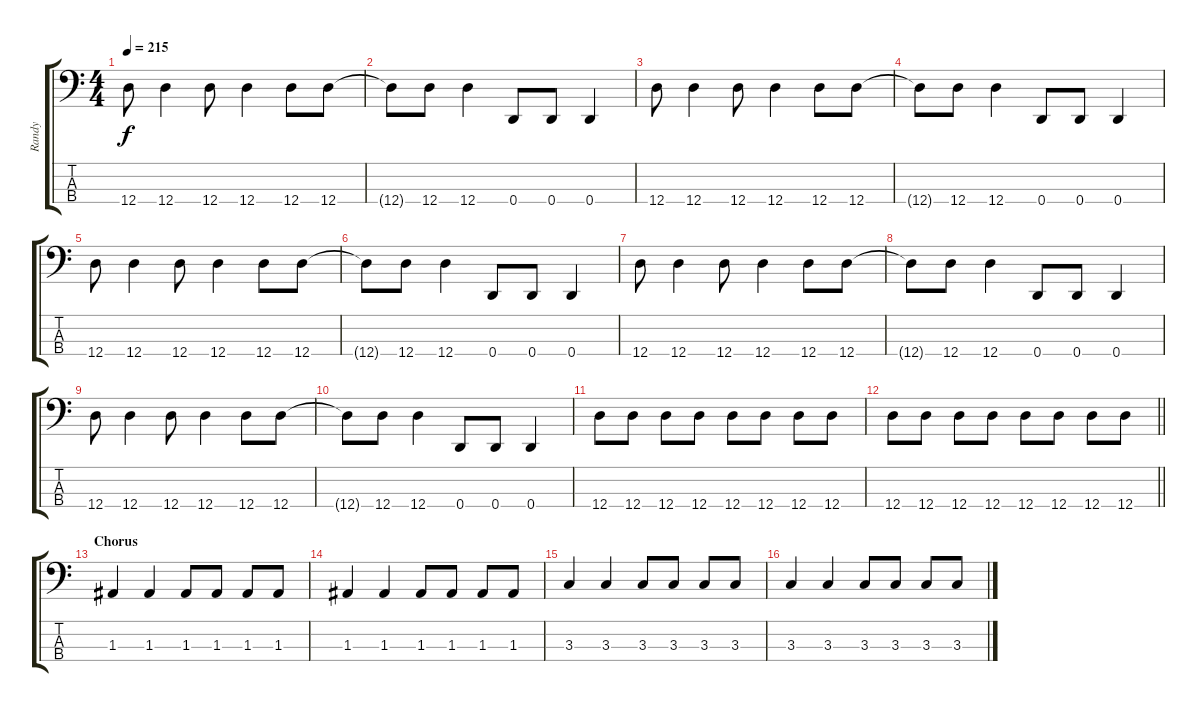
\track ("Randy" "Randy") {instrument electricbasspick}
\staff {score tabs}
\tuning (G2 D2 A1 D1) {hide}
\ts (4 4)
\tempo 215
\clef f4
\ks c
12.4.8{dy f} 12.4.4 12.4.8 12.4.4 12.4.8 12.4.8 |
12.4{t}.8 12.4.8 12.4.4 0.4.8 0.4.8 0.4.4 |
12.4.8 12.4.4 12.4.8 12.4.4 12.4.8 12.4.8 |
12.4{t}.8 12.4.8 12.4.4 0.4.8 0.4.8 0.4.4 |
12.4.8 12.4.4 12.4.8 12.4.4 12.4.8 12.4.8 |
12.4{t}.8 12.4.8 12.4.4 0.4.8 0.4.8 0.4.4 |
12.4.8 12.4.4 12.4.8 12.4.4 12.4.8 12.4.8 |
12.4{t}.8 12.4.8 12.4.4 0.4.8 0.4.8 0.4.4 |
12.4.8 12.4.4 12.4.8 12.4.4 12.4.8 12.4.8 |
12.4{t}.8 12.4.8 12.4.4 0.4.8 0.4.8 0.4.4 |
12.4.8 12.4.8 12.4.8 12.4.8 12.4.8 12.4.8 12.4.8 12.4.8 |
\barLineRight lightlight
12.4.8 12.4.8 12.4.8 12.4.8 12.4.8 12.4.8 12.4.8 12.4.8 |
\section ("" "Chorus")
1.3.4 1.3.4 1.3.8 1.3.8 1.3.8 1.3.8 |
1.3.4 1.3.4 1.3.8 1.3.8 1.3.8 1.3.8 |
3.3.4 3.3.4 3.3.8 3.3.8 3.3.8 3.3.8 |
3.3.4 3.3.4 3.3.8 3.3.8 3.3.8 3.3.8
